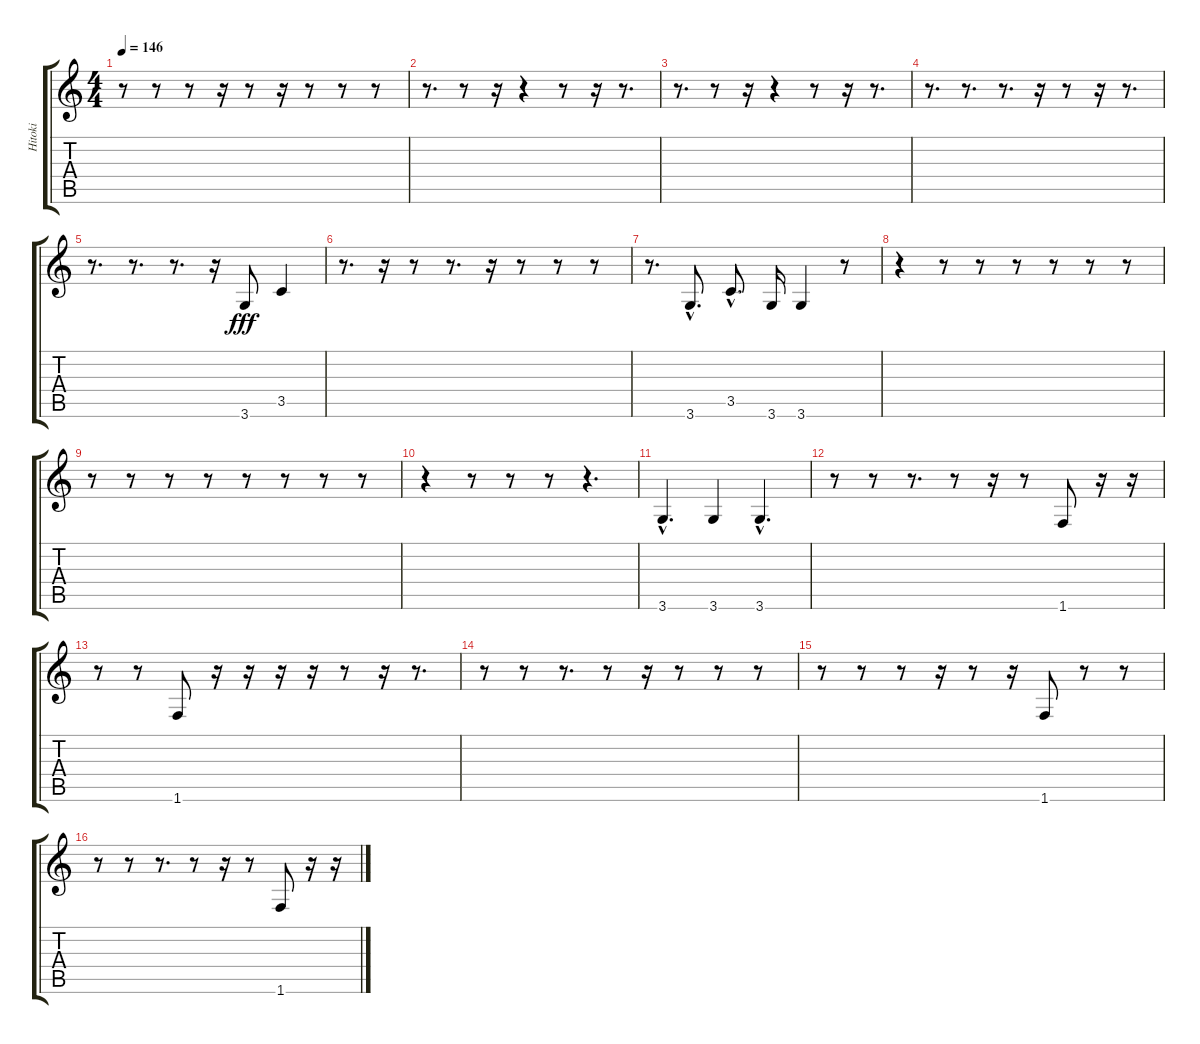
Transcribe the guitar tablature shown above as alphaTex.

\track ("Hitoki " "Hitoki ") {instrument electricbassfinger}
\staff {score tabs}
\tuning (E4 B3 G3 D3 A2 E2) {hide}
\ts (4 4)
\tempo 146
\clef g2
\ks c
r.8{dy fff} r.8 r.8 r.16 r.8 r.16 r.8 r.8 r.8 |
r.8{d} r.8 r.16 r.4 r.8 r.16 r.8{d} |
r.8{d} r.8 r.16 r.4 r.8 r.16 r.8{d} |
r.8{d} r.8{d} r.8{d} r.16 r.8 r.16 r.8{d} |
r.8{d} r.8{d} r.8{d} r.16 3.6.8 3.5.4 |
r.8{d} r.16 r.8 r.8{d} r.16 r.8 r.8 r.8 |
r.8{d} 3.6{hac}.8{d} 3.5{hac}.8{d} 3.6.16 3.6.4 r.8 |
r.4 r.8 r.8 r.8 r.8 r.8 r.8 |
r.8 r.8 r.8 r.8 r.8 r.8 r.8 r.8 |
r.4 r.8 r.8 r.8 r.4{d} |
3.6{hac}.4{d} 3.6.4 3.6{hac}.4{d} |
r.8 r.8 r.8{d} r.8 r.16 r.8 1.6.8 r.16 r.16 |
r.8 r.8 1.6.8 r.16 r.16 r.16 r.16 r.8 r.16 r.8{d} |
r.8 r.8 r.8{d} r.8 r.16 r.8 r.8 r.8 |
r.8 r.8 r.8 r.16 r.8 r.16 1.6.8 r.8 r.8 |
r.8 r.8 r.8{d} r.8 r.16 r.8 1.6.8 r.16 r.16
